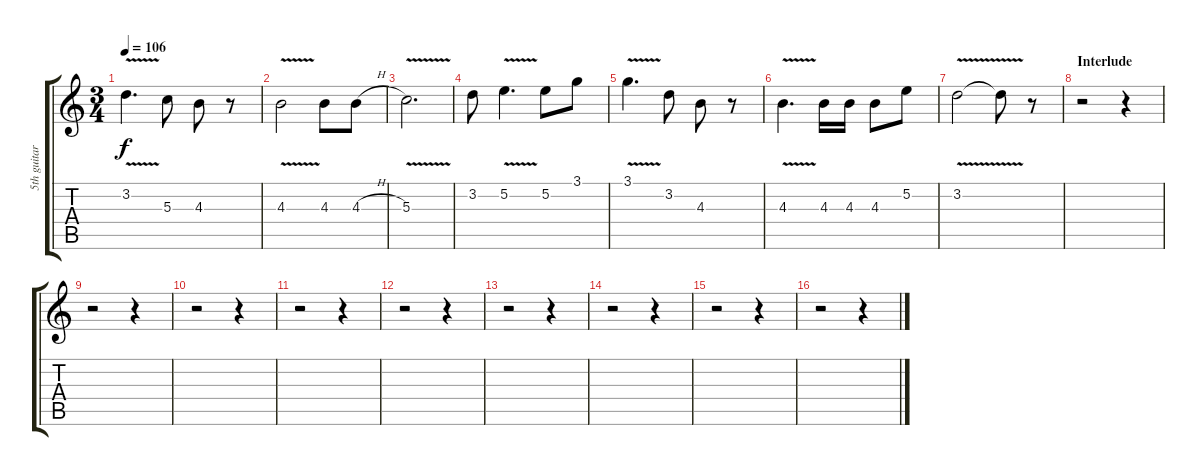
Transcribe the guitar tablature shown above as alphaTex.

\track ("5th guitar" "5th guitar") {instrument distortionguitar}
\staff {score tabs}
\tuning (E4 B3 G3 D3 A2 E2) {hide}
\ts (3 4)
\tempo 106
\clef g2
\ks c
3.2{v}.4{d dy f} 5.3.8 4.3.8 r.8 |
4.3{v}.2 4.3.8 4.3{h}.8 |
5.3{v}.2{d} |
3.2.8 5.2{v}.4{d} 5.2.8 3.1.8 |
3.1{v}.4{d} 3.2.8 4.3.8 r.8 |
4.3{v}.4{d} 4.3.16 4.3.16 4.3.8 5.2.8 |
3.2{v}.2 3.2{t}.8 r.8 |
\section ("" "Interlude")
r.2 r.4 |
r.2 r.4 |
r.2 r.4 |
r.2 r.4 |
r.2 r.4 |
r.2 r.4 |
r.2 r.4 |
r.2 r.4 |
r.2 r.4
